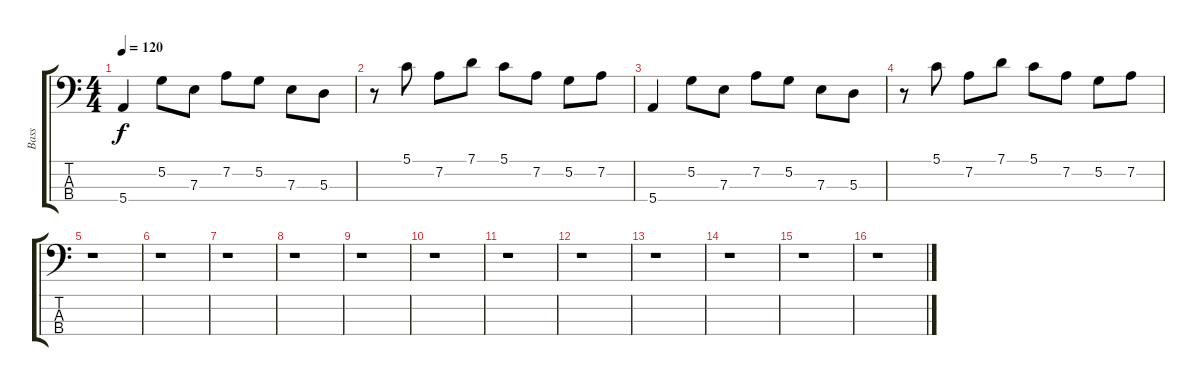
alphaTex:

\track ("Bass" "Bass") {instrument electricbasspick}
\staff {score tabs}
\tuning (G2 D2 A1 E1) {hide}
\ts (4 4)
\tempo 120
\clef f4
\ks c
5.4.4{dy f} 5.2.8 7.3.8 7.2.8 5.2.8 7.3.8 5.3.8 |
r.8 5.1.8 7.2.8 7.1.8 5.1.8 7.2.8 5.2.8 7.2.8 |
5.4.4 5.2.8 7.3.8 7.2.8 5.2.8 7.3.8 5.3.8 |
r.8 5.1.8 7.2.8 7.1.8 5.1.8 7.2.8 5.2.8 7.2.8 |
r.1 |
r.1 |
r.1 |
r.1 |
r.1 |
r.1 |
r.1 |
r.1 |
r.1 |
r.1 |
r.1 |
r.1
